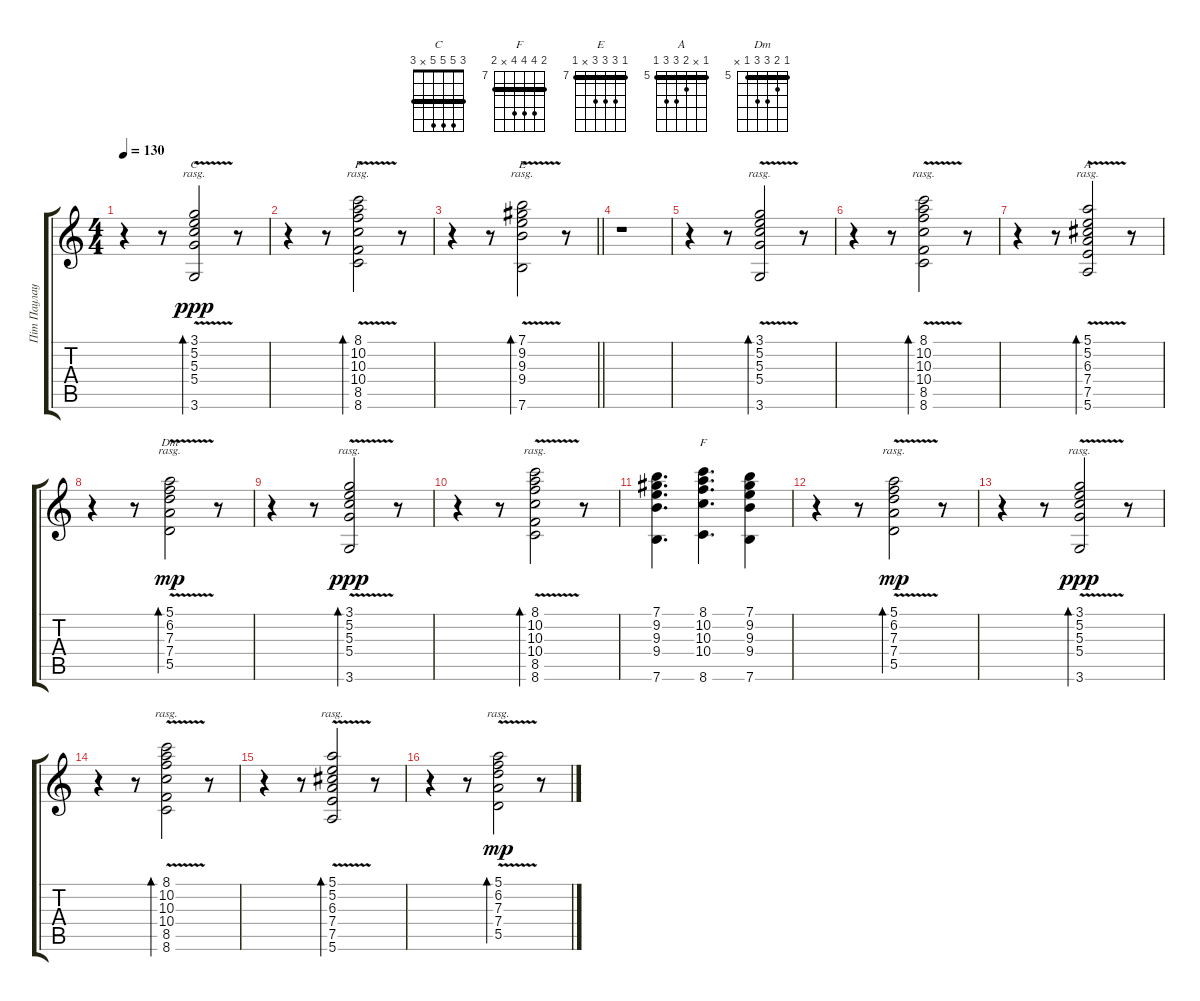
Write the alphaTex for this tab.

\track ("Пiт Паулау" "Пiт Паулау") {instrument distortionguitar}
\staff {score tabs}
\tuning (E4 B3 G3 D3 A2 E2) {hide}
\chord ("C" 3 5 5 5 x 3) {barre 3}
\chord ("F" 8 10 10 10 8 x) {firstfret 8 barre 8}
\chord ("E" 7 9 9 9 x 7) {firstfret 7 barre 7}
\chord ("A" 5 x 6 7 7 5) {firstfret 5 barre 5}
\chord ("Dm" 5 6 7 7 5 x) {firstfret 5 barre 5}
\chord ("F" 8 10 10 10 x 8) {firstfret 7 barre 8}
\ts (4 4)
\tempo 130
\clef g2
\ks c
r.4{dy mp} r.8 (3.1{v} 5.2 5.3 5.4 3.6).2{bd 240 ch "C" rasg ii dy ppp} r.8 |
r.4 r.8 (8.1{v} 10.2 10.3 10.4 8.5 8.6).2{bd 240 ch "F" rasg ii} r.8 |
\barLineRight lightlight
r.4 r.8 (7.1{v} 9.2 9.3 9.4 7.6).2{bd 240 ch "E" rasg ii} r.8 |
r.1 |
r.4 r.8 (3.1{v} 5.2 5.3 5.4 3.6).2{bd 240 rasg ii} r.8 |
r.4 r.8 (8.1{v} 10.2 10.3 10.4 8.5 8.6).2{bd 240 rasg ii} r.8 |
r.4 r.8 (5.1{v} 5.2 6.3 7.4 7.5 5.6).2{bd 240 ch "A" rasg ii} r.8 |
r.4 r.8 (5.1{v} 6.2 7.3 7.4 5.5).2{bd 240 ch "Dm" rasg ii dy mp} r.8 |
r.4 r.8 (3.1{v} 5.2 5.3 5.4 3.6).2{bd 240 rasg ii dy ppp} r.8 |
r.4 r.8 (8.1{v} 10.2 10.3 10.4 8.5 8.6).2{bd 240 rasg ii} r.8 |
(7.1 9.2 9.3 9.4 7.6).4{d} (8.1 10.2 10.3 10.4 8.6).4{d ch "F"} (7.1 9.2 9.3 9.4 7.6).4 |
r.4 r.8 (5.1{v} 6.2 7.3 7.4 5.5).2{bd 240 rasg ii dy mp} r.8 |
r.4 r.8 (3.1{v} 5.2 5.3 5.4 3.6).2{bd 240 rasg ii dy ppp} r.8 |
r.4 r.8 (8.1{v} 10.2 10.3 10.4 8.5 8.6).2{bd 240 rasg ii} r.8 |
r.4 r.8 (5.1{v} 5.2 6.3 7.4 7.5 5.6).2{bd 240 rasg ii} r.8 |
r.4 r.8 (5.1{v} 6.2 7.3 7.4 5.5).2{bd 240 rasg ii dy mp} r.8
